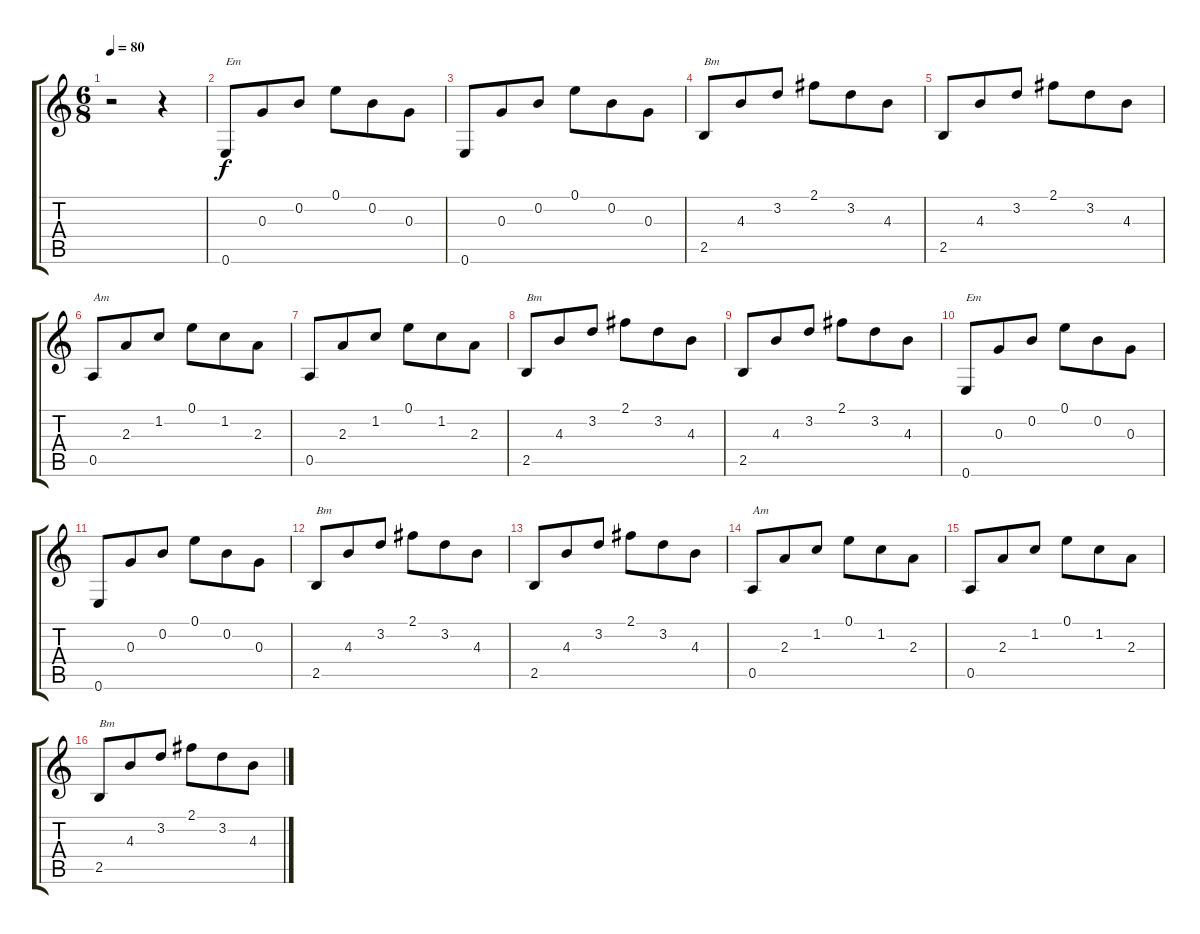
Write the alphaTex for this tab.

\track "" {instrument distortionguitar}
\staff {score tabs}
\tuning (E4 B3 G3 D3 A2 E2) {hide}
\ts (6 8)
\tempo 80
\clef g2
\ks c
r.2{dy f instrument distortionguitar} r.4 |
0.6.8{txt "Em"} 0.3.8 0.2.8 0.1.8 0.2.8 0.3.8 |
0.6.8 0.3.8 0.2.8 0.1.8 0.2.8 0.3.8 |
2.5.8{txt "Bm"} 4.3.8 3.2.8 2.1.8 3.2.8 4.3.8 |
2.5.8 4.3.8 3.2.8 2.1.8 3.2.8 4.3.8 |
0.5.8{txt "Am"} 2.3.8 1.2.8 0.1.8 1.2.8 2.3.8 |
0.5.8 2.3.8 1.2.8 0.1.8 1.2.8 2.3.8 |
2.5.8{txt "Bm"} 4.3.8 3.2.8 2.1.8 3.2.8 4.3.8 |
2.5.8 4.3.8 3.2.8 2.1.8 3.2.8 4.3.8 |
0.6.8{txt "Em"} 0.3.8 0.2.8 0.1.8 0.2.8 0.3.8 |
0.6.8 0.3.8 0.2.8 0.1.8 0.2.8 0.3.8 |
2.5.8{txt "Bm"} 4.3.8 3.2.8 2.1.8 3.2.8 4.3.8 |
2.5.8 4.3.8 3.2.8 2.1.8 3.2.8 4.3.8 |
0.5.8{txt "Am"} 2.3.8 1.2.8 0.1.8 1.2.8 2.3.8 |
0.5.8 2.3.8 1.2.8 0.1.8 1.2.8 2.3.8 |
2.5.8{txt "Bm"} 4.3.8 3.2.8 2.1.8 3.2.8 4.3.8
